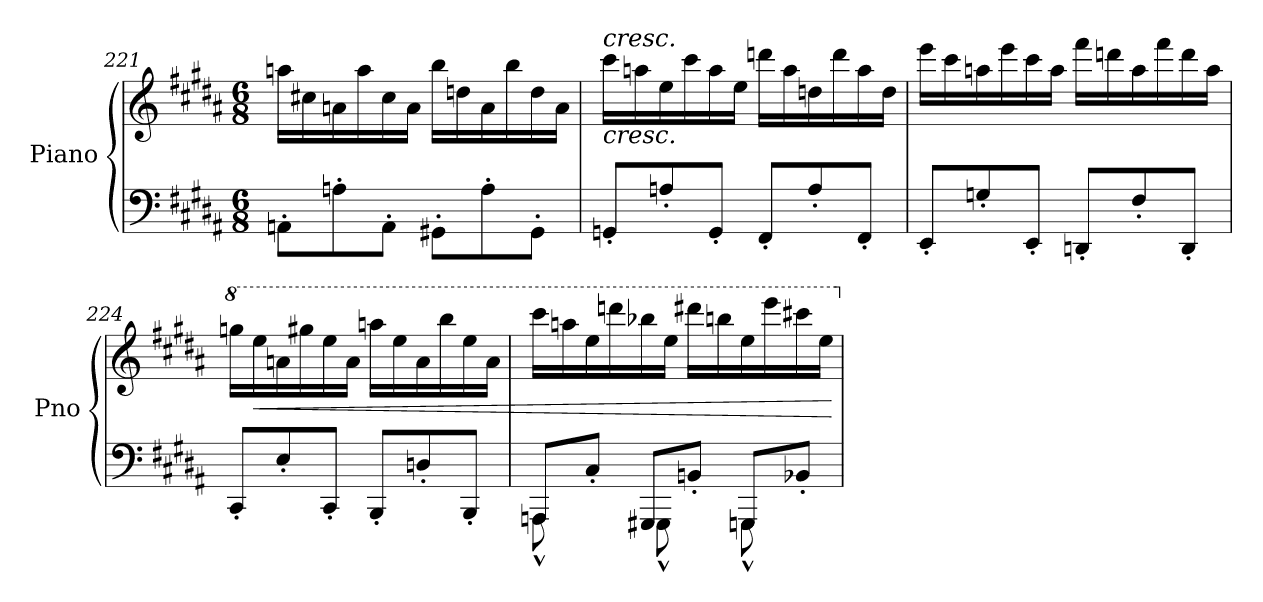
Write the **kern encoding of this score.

**kern	**kern	**dynam
*part1	*part1	*part1
*staff2	*staff1	*staff1/2
*I"Piano	*	*
*I'Pno	*	*
!!LO:LB:g=z
*clefF4	*clefG2	*
*k[f#c#g#d#a#]	*k[f#c#g#d#a#]	*
*M6/8	*M6/8	*
=221	=221	=221
8AAn'\L	16aan\LL	.
.	16cc#X\	.
8An'\	16an\	.
.	16aa\	.
8AA'\J	16cc#\	.
.	16a\JJ	.
8GG#X'\L	16bb\LL	.
.	16ddn\	.
8A'\	16a\	.
.	16bb\	.
8GG#'\J	16dd\	.
.	16a\JJ	.
=222	=222	=222
!	!LO:TX:a:i:t=cresc.	!
!	!	!LO:HP:b
8GGn'/L	16ccc#\LL	<
.	16aan\	.
8An'/	16ee\	.
.	16ccc#\	.
8GG'/J	16aa\	.
.	16ee\JJ	.
8FF#'/L	16dddn\LL	.
.	16aa\	.
8A'/	16ddn\	.
.	16ddd\	.
8FF#'/J	16aa\	.
.	16dd\JJ	.
=223	=223	=223
8EE'/L	16eee\LL	.
.	16ccc#\	.
8Gn'/	16aan\	.
.	16eee\	.
8EE'/J	16ccc#\	.
.	16aa\JJ	.
8DDn'/L	16fff#\LL	.
.	16dddn\	.
8F#'/	16aa\	.
.	16fff#\	.
8DD'/J	16ddd\	.
.	16aa\JJ	.
!!LO:LB:g=z
=224	=224	=224
*	*8va	*
8CC#'/L	16gggn\LL	.
!	!	!LO:HP:b
.	16eee\	<
8E'/	16aan\	.
.	16ggg#X\	.
8CC#'/J	16eee\	.
.	16aa\JJ	.
8BBB'/L	16aaan\LL	.
.	16eee\	.
8Dn'/	16aa\	.
.	16bbb\	.
8BBB'/J	16eee\	.
.	16aa\JJ	.
=225	=225	=225
*^	*	*
8AAAn/L	8AAA^^\	16cccc#\LL	.
.	.	16aaan\	.
8C#'/J	8ryy	16eee\	.
.	.	16ddddn\	.
8GGG#X/L	8GGG#^^\	16bbb-X\	.
.	.	16eee\JJ	.
8BBn'/J	8ryy	16dddd#X\LL	.
.	.	16bbbn\	.
8GGGn/L	8GGG^^\	16eee\	.
.	.	16eeee\	.
8BB-X'/J	8ryy	16cccc#X\	.
.	.	16eee\JJ	.
*v	*v	*	*
.	.	[ [
*	*X8va	*
=	=	=
*-	*-	*-
